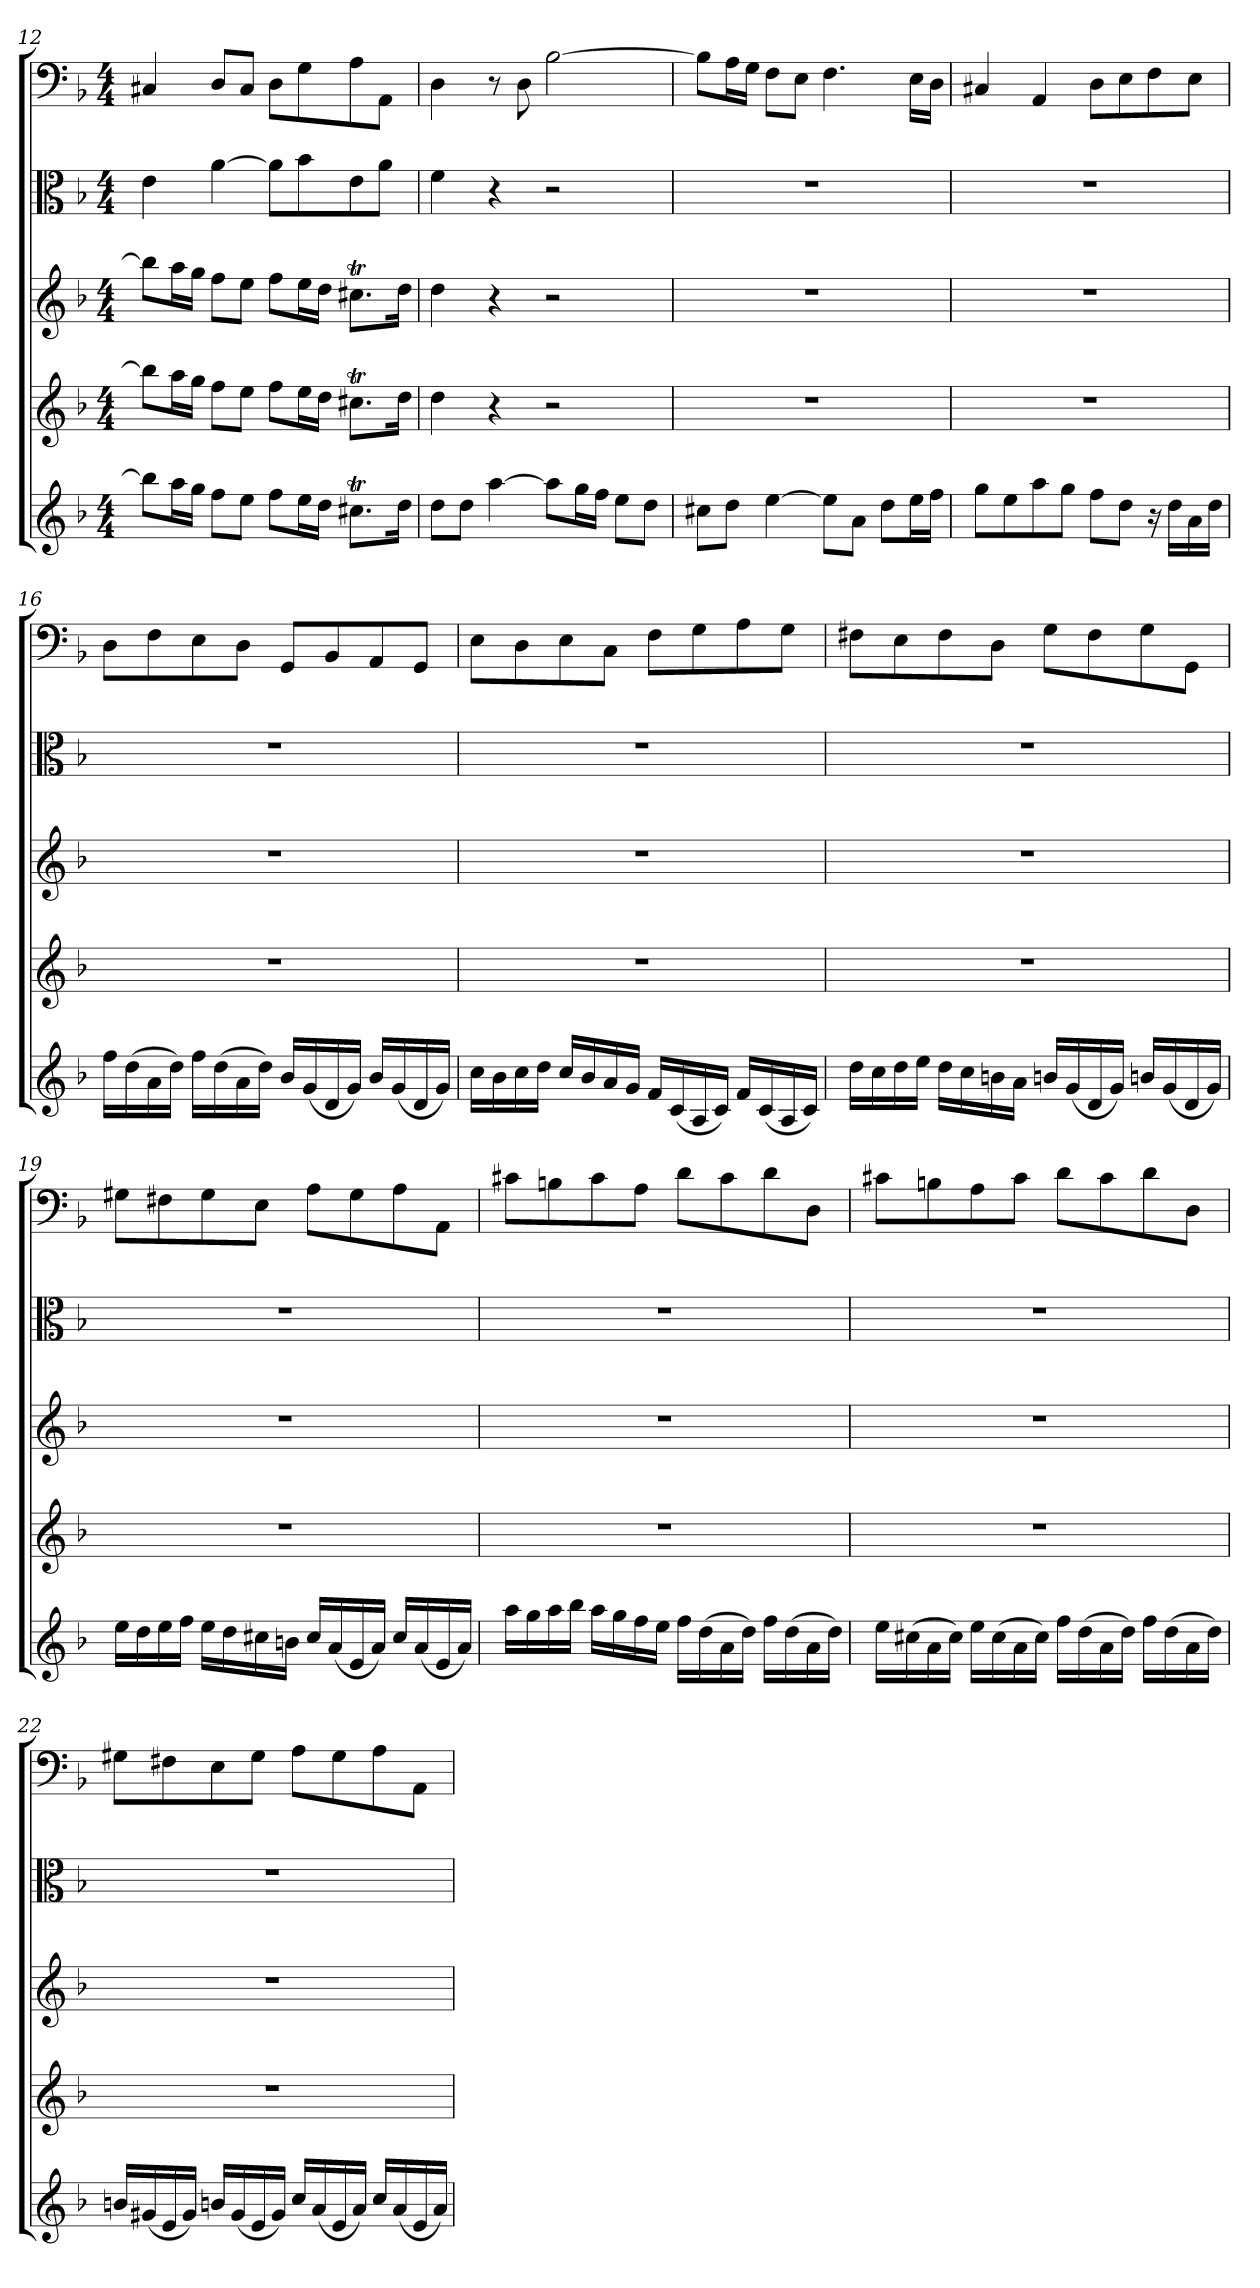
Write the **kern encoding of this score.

**kern	**kern	**kern	**kern	**kern
*part5	*part4	*part3	*part2	*part1
*staff5	*staff4	*staff3	*staff2	*staff1
*clefG2	*clefG2	*clefG2	*clefC3	*clefF4
*k[b-]	*k[b-]	*k[b-]	*k[b-]	*k[b-]
*d:	*d:	*d:	*d:	*d:
*M4/4	*M4/4	*M4/4	*M4/4	*M4/4
=12	=12	=12	=12	=12
8bb-\L]	8bb-\L]	8bb-\L]	4e\	4C#X/
16aa\L	16aa\L	16aa\L	.	.
16gg\JJ	16gg\JJ	16gg\JJ	.	.
8ff\L	8ff\L	8ff\L	[4a\	8D/L
8ee\J	8ee\J	8ee\J	.	8C#/J
8ff\L	8ff\L	8ff\L	8a\L]	8D\L
16ee\L	16ee\L	16ee\L	8b-\	8G\
16dd\JJ	16dd\JJ	16dd\JJ	.	.
8.cc#Xt\L	8.cc#Xt\L	8.cc#Xt\L	8e\	8A\
.	.	.	8a\J	8AA\J
16dd\Jk	16dd\Jk	16dd\Jk	.	.
=13	=13	=13	=13	=13
8dd\L	4dd\	4dd\	4f\	4D\
8dd\J	.	.	.	.
[4aa\	4r	4r	4r	8r
.	.	.	.	8D\
8aa\L]	2r	2r	2r	[2B-\
16gg\L	.	.	.	.
16ff\JJ	.	.	.	.
8ee\L	.	.	.	.
8dd\J	.	.	.	.
=14	=14	=14	=14	=14
8cc#X\L	1r	1r	1r	8B-\L]
8dd\J	.	.	.	16A\L
.	.	.	.	16G\JJ
[4ee\	.	.	.	8F\L
.	.	.	.	8E\J
8ee\L]	.	.	.	4.F\
8a\J	.	.	.	.
8dd\L	.	.	.	.
16ee\L	.	.	.	16E\LL
16ff\JJ	.	.	.	16D\JJ
=15	=15	=15	=15	=15
8gg\L	1r	1r	1r	4C#X/
8ee\	.	.	.	.
8aa\	.	.	.	4AA/
8gg\J	.	.	.	.
8ff\L	.	.	.	8D\L
8dd\J	.	.	.	8E\
16r	.	.	.	8F\
16dd\LL	.	.	.	.
16a\	.	.	.	8E\J
16dd\JJ	.	.	.	.
=16	=16	=16	=16	=16
16ff\LL	1r	1r	1r	8D\L
(16dd\	.	.	.	.
16a\	.	.	.	8F\
16dd\JJ)	.	.	.	.
16ff\LL	.	.	.	8E\
(16dd\	.	.	.	.
16a\	.	.	.	8D\J
16dd\JJ)	.	.	.	.
16b-/LL	.	.	.	8GG/L
(16g/	.	.	.	.
16d/	.	.	.	8BB-/
16g/JJ)	.	.	.	.
16b-/LL	.	.	.	8AA/
(16g/	.	.	.	.
16d/	.	.	.	8GG/J
16g/JJ)	.	.	.	.
=17	=17	=17	=17	=17
16cc\LL	1r	1r	1r	8E\L
16b-\	.	.	.	.
16cc\	.	.	.	8D\
16dd\JJ	.	.	.	.
16cc/LL	.	.	.	8E\
16b-/	.	.	.	.
16a/	.	.	.	8C\J
16g/JJ	.	.	.	.
16f/LL	.	.	.	8F\L
(16c/	.	.	.	.
16A/	.	.	.	8G\
16c/JJ)	.	.	.	.
16f/LL	.	.	.	8A\
(16c/	.	.	.	.
16A/	.	.	.	8G\J
16c/JJ)	.	.	.	.
=18	=18	=18	=18	=18
16dd\LL	1r	1r	1r	8F#X\L
16cc\	.	.	.	.
16dd\	.	.	.	8E\
16ee\JJ	.	.	.	.
16dd\LL	.	.	.	8F#\
16cc\	.	.	.	.
16bn\	.	.	.	8D\J
16a\JJ	.	.	.	.
16bn/LL	.	.	.	8G\L
(16g/	.	.	.	.
16d/	.	.	.	8F#\
16g/JJ)	.	.	.	.
16bn/LL	.	.	.	8G\
(16g/	.	.	.	.
16d/	.	.	.	8GG\J
16g/JJ)	.	.	.	.
=19	=19	=19	=19	=19
16ee\LL	1r	1r	1r	8G#X\L
16dd\	.	.	.	.
16ee\	.	.	.	8F#X\
16ff\JJ	.	.	.	.
16ee\LL	.	.	.	8G#\
16dd\	.	.	.	.
16cc#X\	.	.	.	8E\J
16bn\JJ	.	.	.	.
16cc#/LL	.	.	.	8A\L
(16a/	.	.	.	.
16e/	.	.	.	8G#\
16a/JJ)	.	.	.	.
16cc#/LL	.	.	.	8A\
(16a/	.	.	.	.
16e/	.	.	.	8AA\J
16a/JJ)	.	.	.	.
=20	=20	=20	=20	=20
16aa\LL	1r	1r	1r	8c#X\L
16gg\	.	.	.	.
16aa\	.	.	.	8Bn\
16bb-\JJ	.	.	.	.
16aa\LL	.	.	.	8c#\
16gg\	.	.	.	.
16ff\	.	.	.	8A\J
16ee\JJ	.	.	.	.
16ff\LL	.	.	.	8d\L
(16dd\	.	.	.	.
16a\	.	.	.	8c#\
16dd\JJ)	.	.	.	.
16ff\LL	.	.	.	8d\
(16dd\	.	.	.	.
16a\	.	.	.	8D\J
16dd\JJ)	.	.	.	.
=21	=21	=21	=21	=21
16ee\LL	1r	1r	1r	8c#X\L
(16cc#X\	.	.	.	.
16a\	.	.	.	8Bn\
16cc#\JJ)	.	.	.	.
16ee\LL	.	.	.	8A\
(16cc#\	.	.	.	.
16a\	.	.	.	8c#\J
16cc#\JJ)	.	.	.	.
16ff\LL	.	.	.	8d\L
(16dd\	.	.	.	.
16a\	.	.	.	8c#\
16dd\JJ)	.	.	.	.
16ff\LL	.	.	.	8d\
(16dd\	.	.	.	.
16a\	.	.	.	8D\J
16dd\JJ)	.	.	.	.
=22	=22	=22	=22	=22
16bn/LL	1r	1r	1r	8G#X\L
(16g#X/	.	.	.	.
16e/	.	.	.	8F#X\
16g#/JJ)	.	.	.	.
16bn/LL	.	.	.	8E\
(16g#/	.	.	.	.
16e/	.	.	.	8G#\J
16g#/JJ)	.	.	.	.
16cc/LL	.	.	.	8A\L
(16a/	.	.	.	.
16e/	.	.	.	8G#\
16a/JJ)	.	.	.	.
16cc/LL	.	.	.	8A\
(16a/	.	.	.	.
16e/	.	.	.	8AA\J
16a/JJ)	.	.	.	.
=	=	=	=	=
*-	*-	*-	*-	*-
